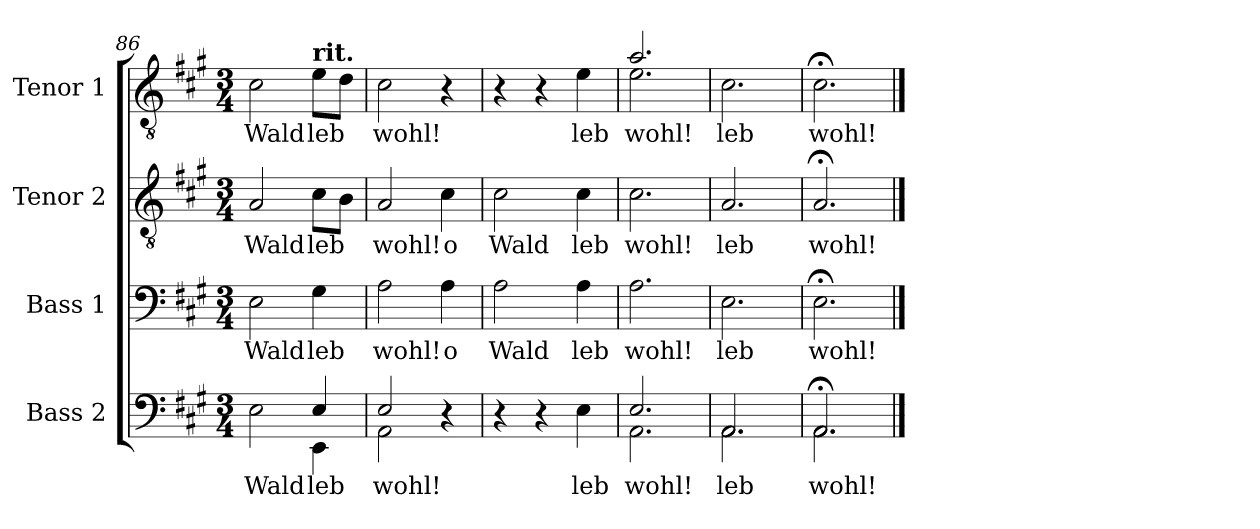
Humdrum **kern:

**kern	**text	**dynam	**kern	**text	**dynam	**kern	**text	**dynam	**kern	**text	**dynam
*part4	*part4	*part4	*part3	*part3	*part3	*part2	*part2	*part2	*part1	*part1	*part1
*staff4	*staff4	*staff4	*staff3	*staff3	*staff3	*staff2	*staff2	*staff2	*staff1	*staff1	*staff1
*I"Bass 2	*	*	*I"Bass 1	*	*	*I"Tenor 2	*	*	*I"Tenor 1	*	*
*clefF4	*	*	*clefF4	*	*	*clefGv2	*	*	*clefGv2	*	*
*k[f#c#g#]	*	*	*k[f#c#g#]	*	*	*k[f#c#g#]	*	*	*k[f#c#g#]	*	*
*M3/4	*	*	*M3/4	*	*	*M3/4	*	*	*M3/4	*	*
=86	=86	=86	=86	=86	=86	=86	=86	=86	=86	=86	=86
!	!LO:LY:b	!	!	!LO:LY:b	!	!	!LO:LY:b	!	!	!LO:LY:b	!
*^	*	*	*	*	*	*	*	*	*	*	*
2E\	2ryy	Wald	.	2E\	Wald	.	2A/	Wald	.	2c#\	Wald	.
!	!	!	!	!	!	!	!	!	!	!LO:TX:a:B:t=rit.	!	!
!	!	!LO:LY:b	!	!	!LO:LY:b	!	!	!LO:LY:b	!	!	!LO:LY:b	!
4E/	4EE\	leb	.	4G#\	leb	.	8c#\L	leb	.	8e\L	leb	.
.	.	.	.	.	.	.	8B\J	.	.	8d\J	.	.
=87	=87	=87	=87	=87	=87	=87	=87	=87	=87	=87	=87	=87
!	!	!LO:LY:b	!	!	!LO:LY:b	!	!	!LO:LY:b	!	!	!LO:LY:b	!
2E/	2AA\	wohl!	.	2A\	wohl!	.	2A/	wohl!	.	2c#\	wohl!	.
!	!	!	!	!	!LO:LY:b	!LO:DY:a	!	!LO:LY:b	!LO:DY:a	!	!	!
4r	4ryy	.	.	4A\	o	other-dynamics	4c#\	o	other-dynamics	4r	.	.
=88	=88	=88	=88	=88	=88	=88	=88	=88	=88	=88	=88	=88
!	!	!	!	!	!LO:LY:b	!	!	!LO:LY:b	!	!	!	!
*v	*v	*	*	*	*	*	*	*	*	*	*	*
4r	.	.	2A\	Wald	.	2c#\	Wald	.	4r	.	.
4r	.	.	.	.	.	.	.	.	4r	.	.
!	!LO:LY:b	!LO:DY:a	!	!LO:LY:b	!	!	!LO:LY:b	!	!	!LO:LY:b	!LO:DY:a
4E\	leb	other-dynamics	4A\	leb	.	4c#\	leb	.	4e\	leb	other-dynamics
=89	=89	=89	=89	=89	=89	=89	=89	=89	=89	=89	=89
!	!LO:LY:b	!	!	!LO:LY:b	!	!	!LO:LY:b	!	!	!LO:LY:b	!
*^	*	*	*	*	*	*	*	*	*^	*	*
2.E/	2.AA\	wohl!	.	2.A\	wohl!	.	2.c#\	wohl!	.	2.a/	2.e\	wohl!	.
=90	=90	=90	=90	=90	=90	=90	=90	=90	=90	=90	=90	=90	=90
!	!	!LO:LY:b	!	!	!LO:LY:b	!	!	!LO:LY:b	!	!	!	!LO:LY:b	!
*	*	*	*	*	*	*	*	*	*	*v	*v	*	*
2.AA/	2.AA\	leb	.	2.E\	leb	.	2.A/	leb	.	2.c#\	leb	.
=91	=91	=91	=91	=91	=91	=91	=91	=91	=91	=91	=91	=91
!	!	!LO:LY:b	!	!	!LO:LY:b	!	!	!LO:LY:b	!	!	!LO:LY:b	!
2.AA;</	2.AA\	wohl!	.	2.E;<\	wohl!	.	2.A;</	wohl!	.	2.c#;<\	wohl!	.
*v	*v	*	*	*	*	*	*	*	*	*	*	*
==	==	==	==	==	==	==	==	==	==	==	==
*-	*-	*-	*-	*-	*-	*-	*-	*-	*-	*-	*-
